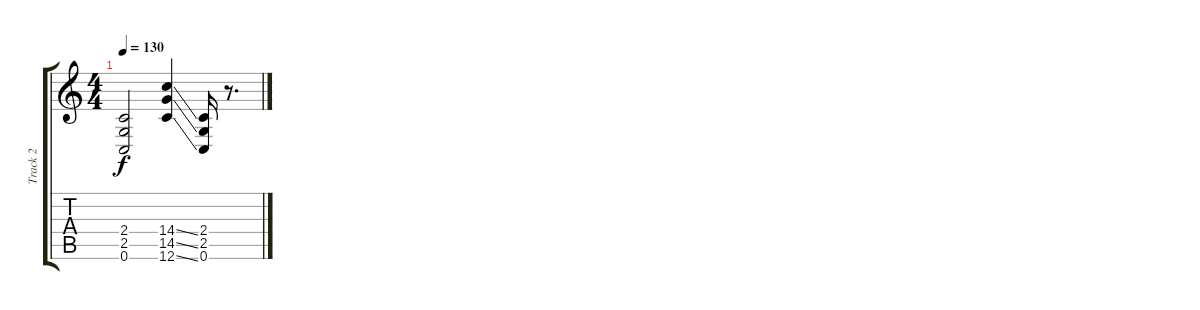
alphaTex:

\track ("Track 2" "Track 2") {instrument distortionguitar}
\staff {score tabs}
\tuning (C4 G3 Eb3 Bb2 F2 C2) {hide}
\ts (4 4)
\tempo 130
\clef g2
\ks c
(2.4 2.5 0.6).2{dy f} (14.4{ss} 14.5{ss} 12.6{ss}).4 (2.4 2.5 0.6).16 r.8{d}
